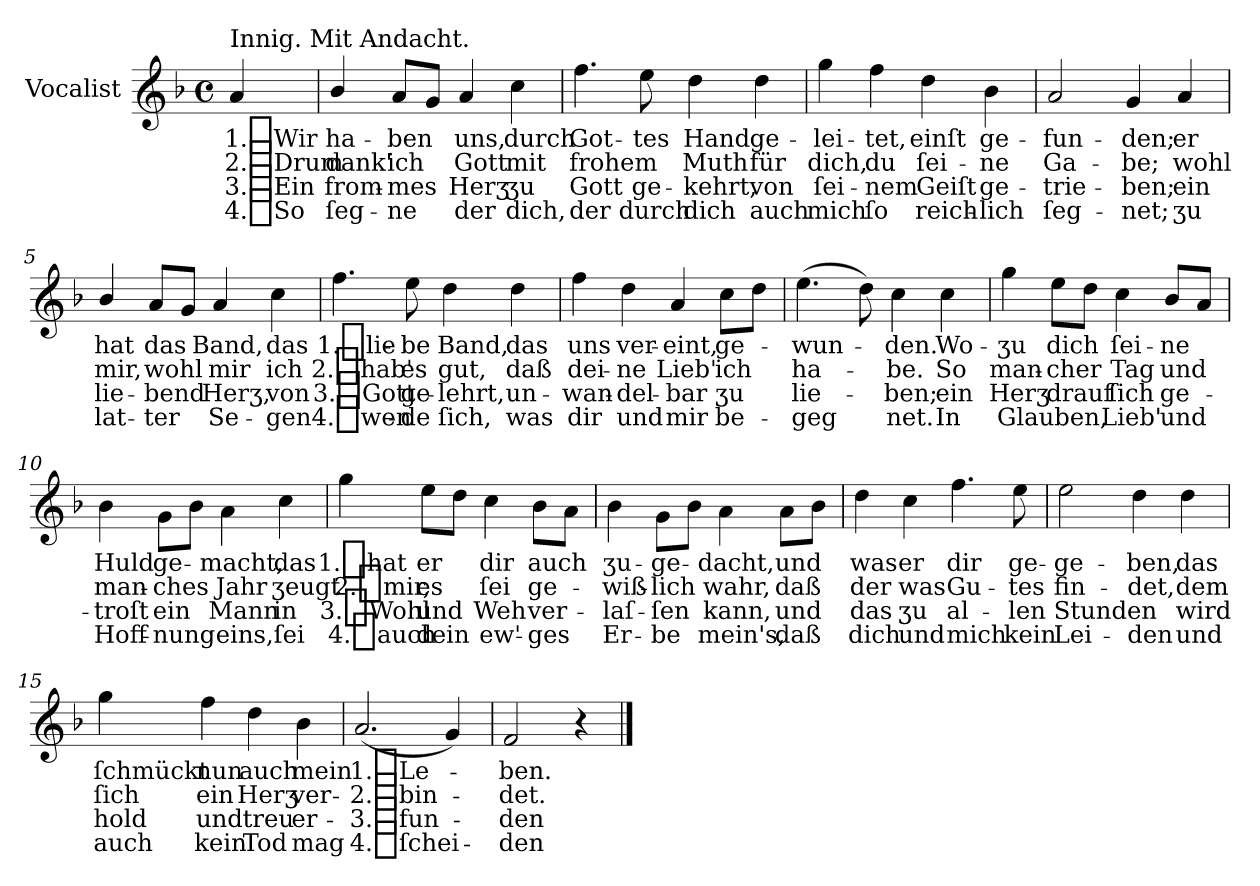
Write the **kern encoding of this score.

**kern	**text	**text	**text	**text
*part1	*part1	*part1	*part1	*part1
*staff1	*staff1	*staff1	*staff1	*staff1
*I"Vocalist	*	*	*	*
*clefG2	*	*	*	*
*k[b-]	*	*	*	*
*F:	*	*	*	*
*M4/4	*	*	*	*
*met(c)	*	*	*	*
=	=	=	=	=
!LO:TX:a:t=Innig. Mit Andacht.	!	!	!	!
4a	1._Wir	2._Drum	3._Ein	4._So
=1	=1	=1	=1	=1
4b-/	ha-	dank'	from-	ſeg-
8aL	-ben	ich	-mes	-ne
8gJ	.	.	.	.
4a	uns,	Gott	Herʒ	der
4cc	durch	mit	ʒu	dich,
=2	=2	=2	=2	=2
4.ff	Got-	frohem	Gott	der
8ee	-tes	.	ge-	durch
4dd	Hand	Muth	-kehrt,	dich
4dd	ge-	für	von	auch
=3	=3	=3	=3	=3
4gg	-lei-	dich,	ſei-	mich
4ff	-tet,	du	-nem	ſo
4dd	einſt	ſei-	Geiſt	reich-
4b-	ge-	-ne	ge-	-lich
=4	=4	=4	=4	=4
2a	-fun-	Ga-	-trie-	ſeg-
4g	-den;	-be;	-ben;	-net;
4a	er	wohl	ein	ʒu
=5	=5	=5	=5	=5
4b-/	hat	mir,	lie-	lat-
8aL	das	wohl	-bend	-ter
8gJ	.	.	.	.
4a	Band,	mir	Herʒ,	Se-
4cc	das	ich	von	-gen
=6	=6	=6	=6	=6
4.ff	1._lie-	2._hab'	3._Gott	4._wen-
8ee	-be	es	ge-	-de
4dd	Band,	gut,	-lehrt,	ſich,
4dd	das	daß	un-	was
=7	=7	=7	=7	=7
4ff	uns	dei-	-wan-	dir
4dd	ver-	-ne	-del-	und
4a	-eint,	Lieb'	-bar	mir
8ccL	ge-	ich	ʒu	be-
8ddJ	.	.	.	.
=8	=8	=8	=8	=8
(4.ee	-wun-	ha-	lie-	-geg
8dd)	.	.	.	.
4cc	-den.	-be.	-ben;	-net.
4cc	Wo-	So	ein	In
=9	=9	=9	=9	=9
4gg	-ʒu	man-	Herʒ	Glauben,
8eeL	dich	-cher	drauf	.
8ddJ	.	.	.	.
4cc	ſei-	Tag	ſich	Lieb'
8b-L	-ne	und	ge-	und
8aJ	.	.	.	.
=10	=10	=10	=10	=10
4b-	Huld	man-	-troſt	Hoff-
8g\L	ge-	-ches	ein	-nung
8b-J	.	.	.	.
4a\	-macht,	Jahr	Mann	eins,
4cc	das	ʒeugt	in	ſei
=11	=11	=11	=11	=11
4gg	1._hat	2._mir,	3._Wohl	4._auch
8eeL	er	es	und	dein
8ddJ	.	.	.	.
4cc	dir	ſei	Weh	ew'-
8b-\L	auch	ge-	ver-	-ges
8aJ	.	.	.	.
=12	=12	=12	=12	=12
4b-	ʒu-	-wiß-	-laſ-	Er-
8g\L	-ge-	-lich	-ſen	-be
8b-J	.	.	.	.
4a\	-dacht,	wahr,	kann,	mein's,
8a\L	und	daß	und	daß
8b-J	.	.	.	.
=13	=13	=13	=13	=13
4dd	was	der	das	dich
4cc	er	was	ʒu	und
4.ff	dir	Gu-	al-	mich
8ee	ge-	-tes	-len	kein
=14	=14	=14	=14	=14
2ee	-ge-	fin-	Stunden	Lei-
4dd	-ben,	-det,	.	-den
4dd	das	dem	wird	und
=15	=15	=15	=15	=15
4gg	ſchmückt	ſich	hold	auch
4ff	nun	ein	und	kein
4dd	auch	Herʒ	treu	Tod
4b-	mein	ver-	er-	mag
=16	=16	=16	=16	=16
(2.a	1._Le-	-2._bin-	-3._fun-	4._ſchei-
4g)	.	.	.	.
=17	=17	=17	=17	=17
2f	-ben.	-det.	-den	-den-
4r	.	.	.	.
==	==	==	==	==
*-	*-	*-	*-	*-
